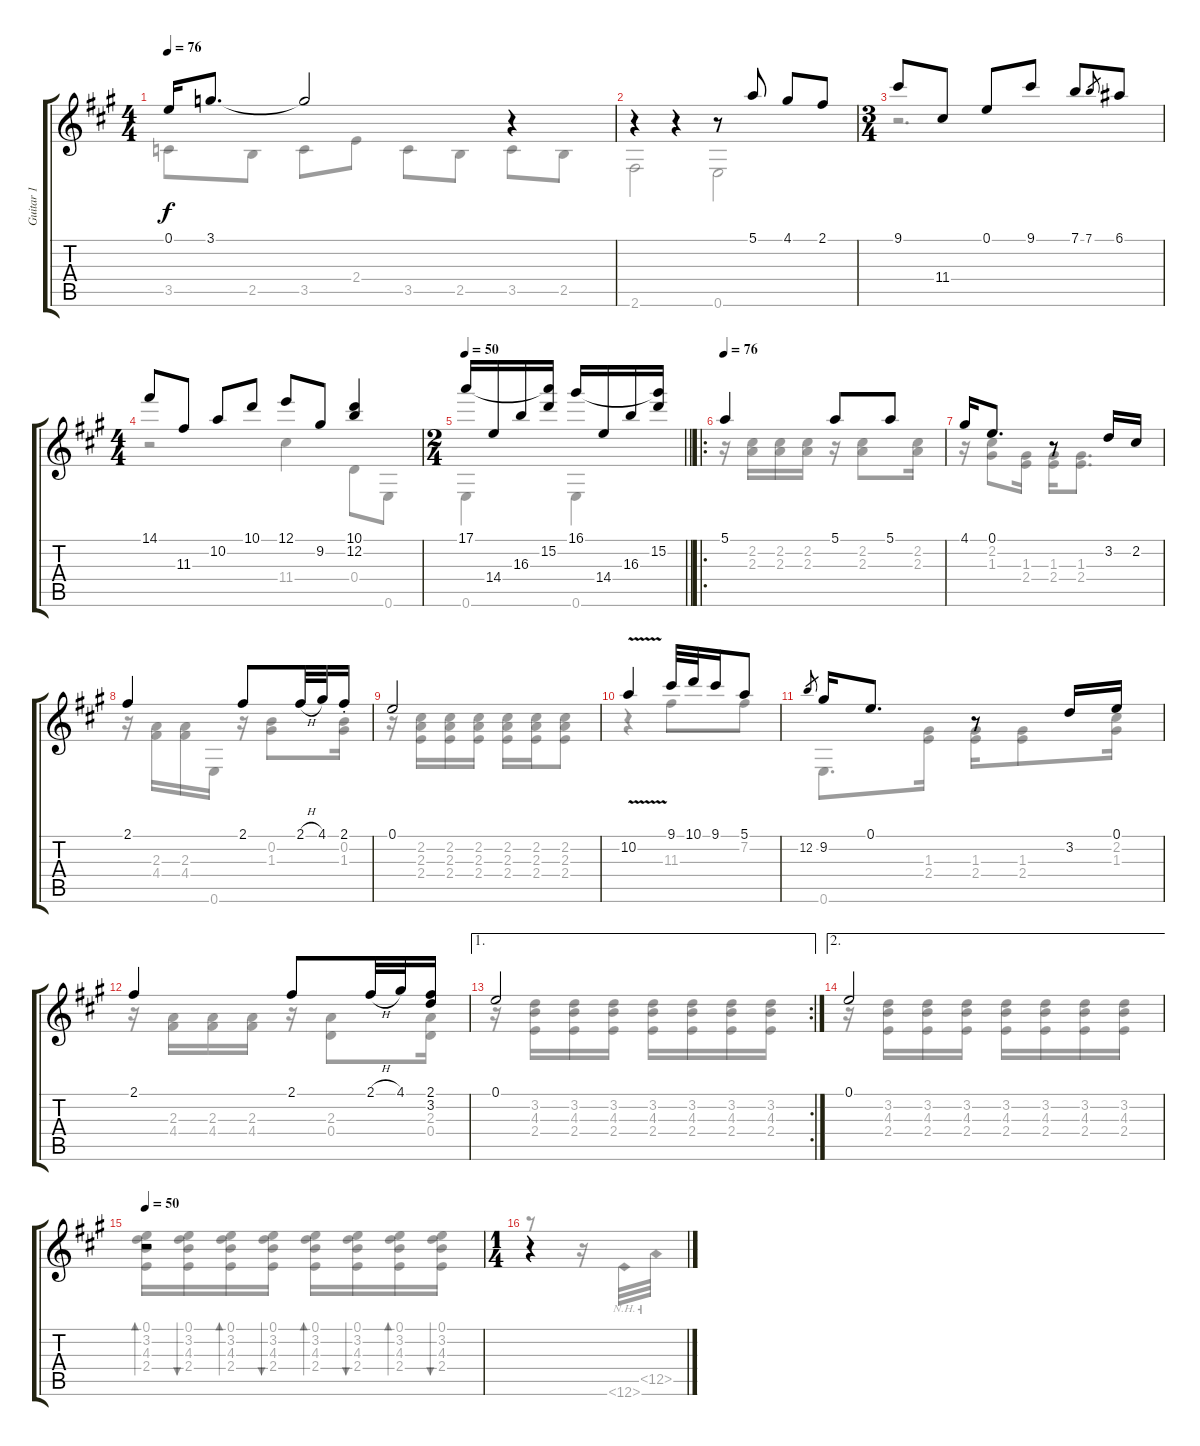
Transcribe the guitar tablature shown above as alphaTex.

\track ("Guitar 1" "Guitar 1") {instrument acousticguitarnylon}
\staff {score tabs}
\tuning (E4 B3 G3 D3 A2 E2) {hide}
\voice
\ts (4 4)
\tempo 76
\clef g2
\ks a
0.1.16{dy f} 3.1.8{d} 3.1{t}.2 r.4 |
r.4 r.4 r.8 5.1.8 4.1.8 2.1.8 |
\ts (3 4)
9.1.8 11.4.8 0.1.8 9.1.8 7.1.8 7.1.8{gr} 6.1.8 |
\ts (4 4)
14.1.8 11.3.8 10.2.8 10.1.8 12.1.8 9.2.8 (10.1 12.2).4 |
\ts (2 4)
\tempo 50
\barLineRight lightlight
17.1.16 14.4.16 16.3.16 (17.1{t} 15.2).16 16.1.16 14.4.16 16.3.16 (16.1{t} 15.2).16 |
\ro
\tempo 76
5.1.4 5.1.8 5.1.8 |
4.1.16 0.1.8{d} r.8 3.2.16 2.2.16 |
2.1.4 2.1.8 2.1{h}.32 4.1.32 2.1{st}.16 |
0.1.2 |
10.2{v}.4 9.1.32 10.1.32 9.1.16 5.1.8 |
12.2.8{gr} 9.2.16 0.1.8{d} r.8 3.2.16 0.1.16 |
2.1.4 2.1.8 2.1{h}.32 4.1.32 (2.1 3.2).16 |
\ae 1
\rc 2
0.1.2 |
\ae 2
0.1.2 |
\tempo 50
r.2 |
\ts (1 4)
r.4
\voice
\clef g2
\ottava regular
\simile none
\ks a
3.5.8{dy f} 2.5.8 3.5.8 2.4.8 3.5.8 2.5.8 3.5.8 2.5.8 |
2.6.2 0.6.2 |
r.2{d} |
r.2 11.4.4 0.4.8 0.6.8 |
\barLineRight lightlight
0.6.4 0.6.4 |
r.16 (2.2 2.3).16 (2.2 2.3).16 (2.2 2.3).16 r.16 (2.2 2.3).8 (2.2 2.3).16 |
r.16 (2.2 1.3).8 (1.3 2.4).16 (1.3 2.4).16 (1.3 2.4).8{d} |
r.16 (2.3 4.4).16 (2.3 4.4).16 0.6.16 r.16 (0.2 1.3).8 (0.2 1.3).16 |
r.16 (2.2 2.3 2.4).16 (2.2 2.3 2.4).16 (2.2 2.3 2.4).16 (2.2 2.3 2.4).16 (2.2 2.3 2.4).16 (2.2 2.3 2.4).8 |
r.4 11.3.8 7.2.8 |
0.6.8{d} (1.3 2.4).16 (1.3 2.4).16 (1.3 2.4).8 (2.2 1.3).16 |
r.16 (2.3 4.4).16 (2.3 4.4).16 (2.3 4.4).16 r.16 (2.3 0.4).8 (2.3 0.4).16 |
r.16 (3.2 4.3 2.4).16 (3.2 4.3 2.4).16 (3.2 4.3 2.4).16 (3.2 4.3 2.4).16 (3.2 4.3 2.4).16 (3.2 4.3 2.4).16 (3.2 4.3 2.4).16 |
r.16 (3.2 4.3 2.4).16 (3.2 4.3 2.4).16 (3.2 4.3 2.4).16 (3.2 4.3 2.4).16 (3.2 4.3 2.4).16 (3.2 4.3 2.4).16 (3.2 4.3 2.4).16 |
(0.1 3.2 4.3 2.4).16{bd 60} (0.1 3.2 4.3 2.4).16{bu 60} (0.1 3.2 4.3 2.4).16{bd 60} (0.1 3.2 4.3 2.4).16{bu 60} (0.1 3.2 4.3 2.4).16{bd 60} (0.1 3.2 4.3 2.4).16{bu 60} (0.1 3.2 4.3 2.4).16{bd 60} (0.1 3.2 4.3 2.4).16{bu 60} |
r.8 r.16 12.6{nh}.32 12.5{nh}.32
